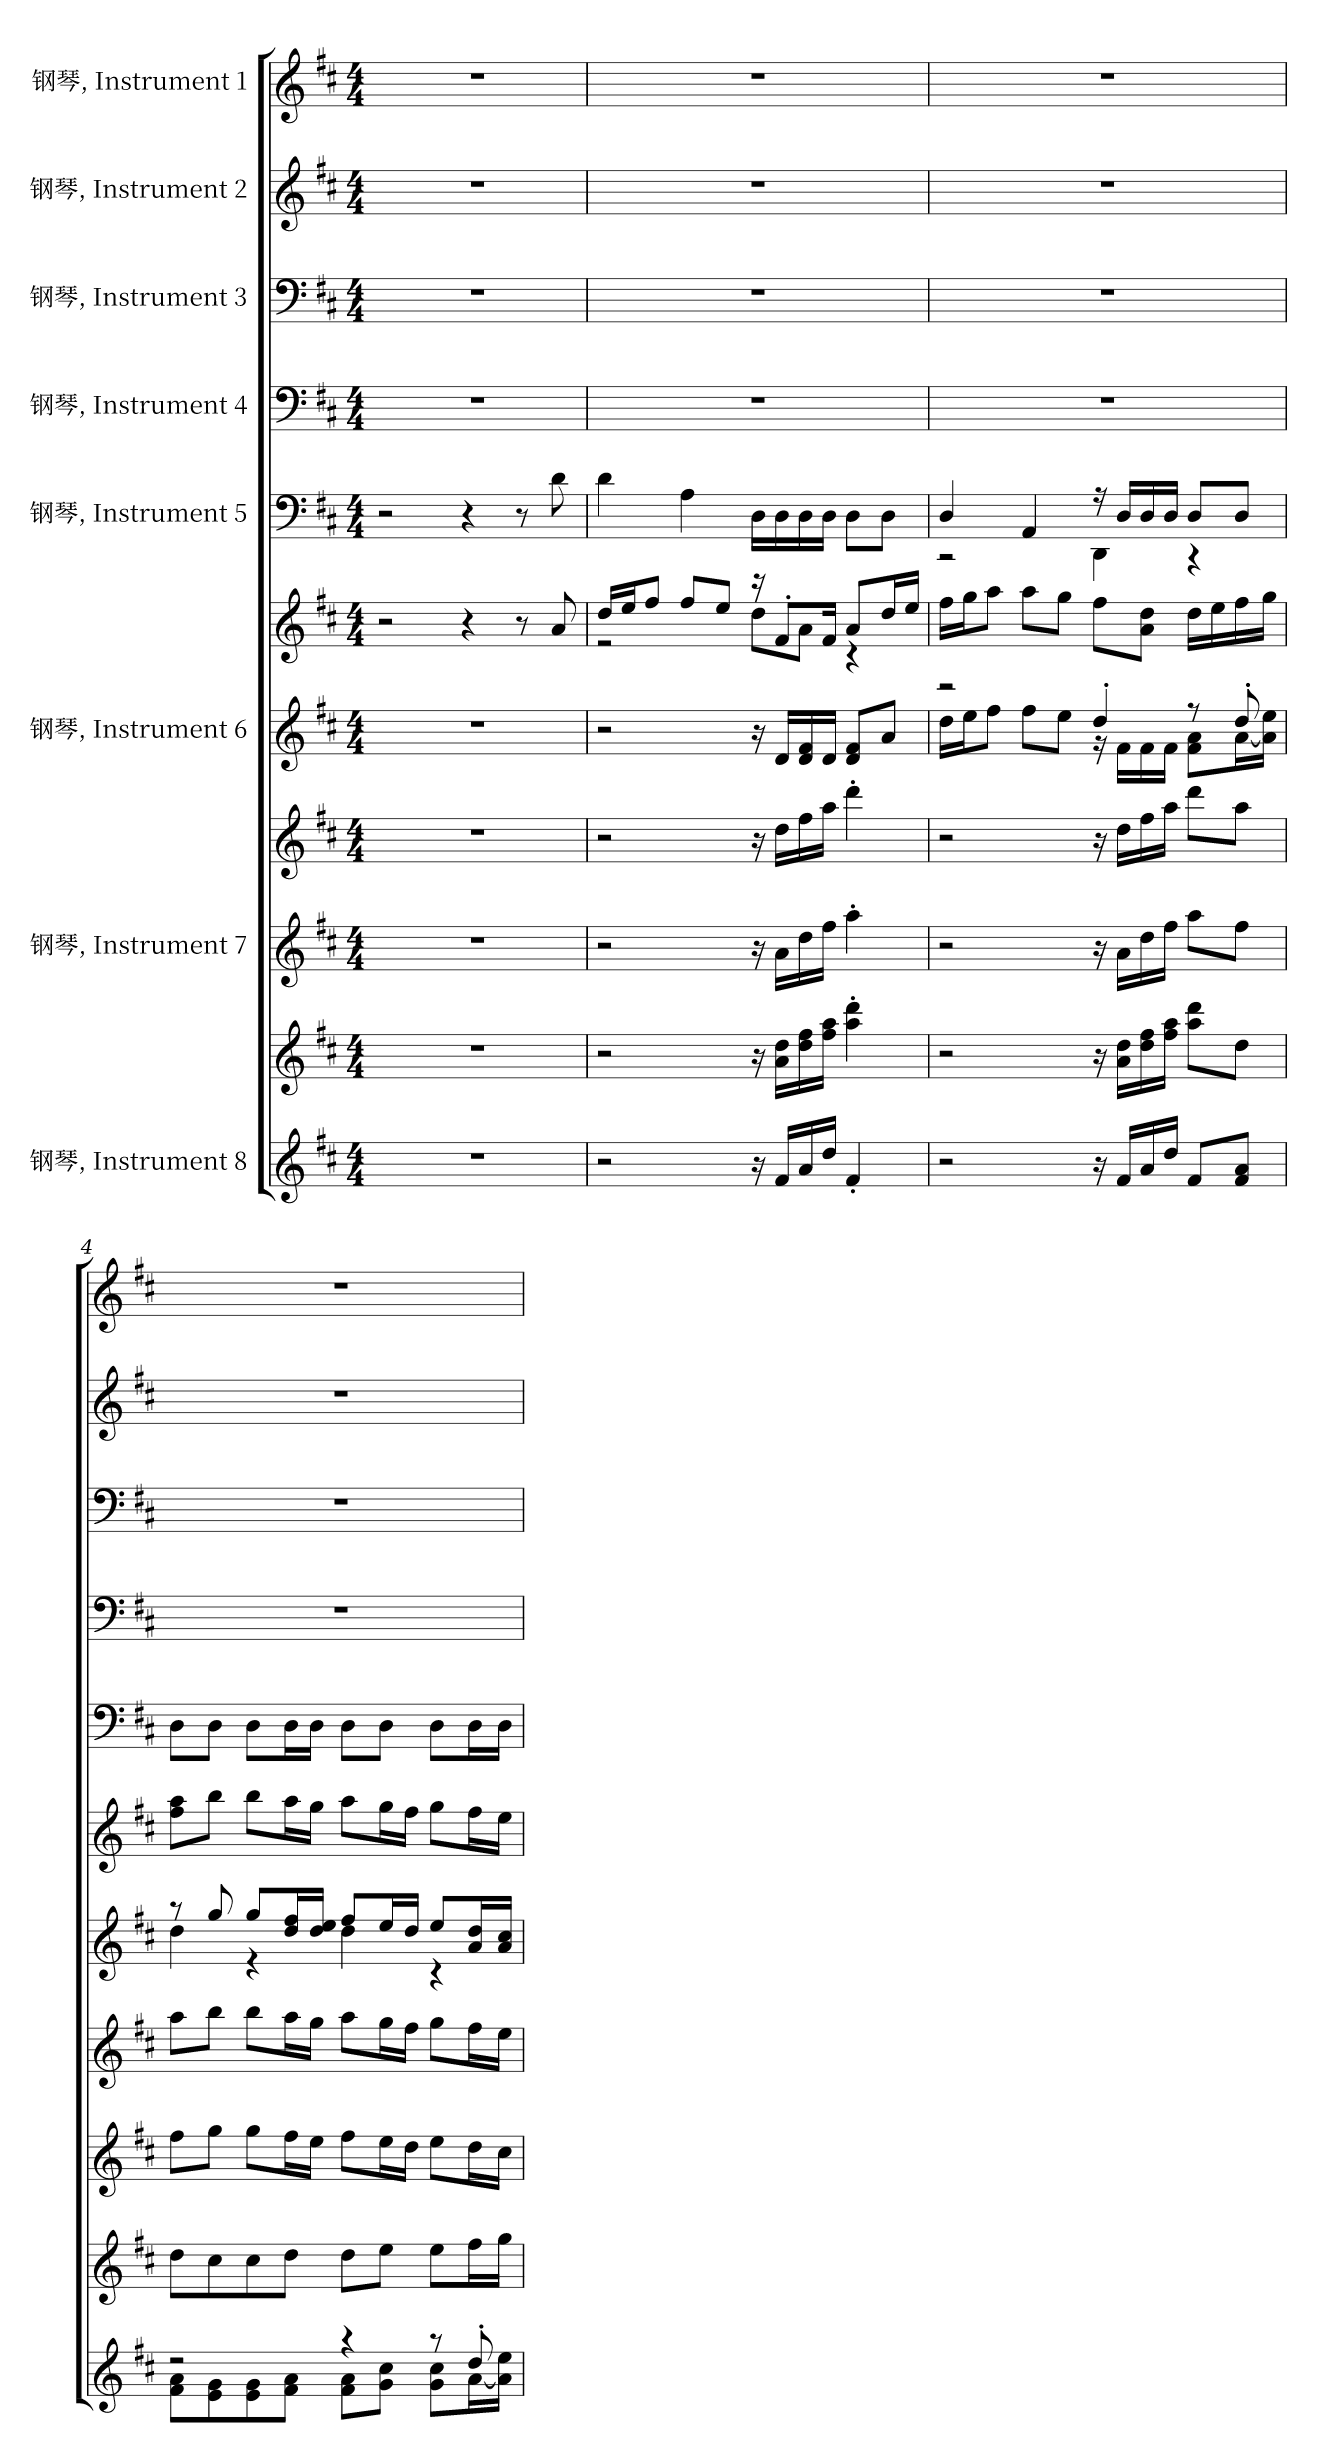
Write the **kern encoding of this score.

**kern	**kern	**kern	**kern	**kern	**kern	**kern	**kern	**kern	**kern	**kern
*part8	*part8	*part7	*part7	*part6	*part6	*part5	*part4	*part3	*part2	*part1
*staff11	*staff10	*staff9	*staff8	*staff7	*staff6	*staff5	*staff4	*staff3	*staff2	*staff1
*I"钢琴, Instrument 8	*	*I"钢琴, Instrument 7	*	*I"钢琴, Instrument 6	*	*I"钢琴, Instrument 5	*I"钢琴, Instrument 4	*I"钢琴, Instrument 3	*I"钢琴, Instrument 2	*I"钢琴, Instrument 1
*clefG2	*clefG2	*clefG2	*clefG2	*clefG2	*clefG2	*clefF4	*clefF4	*clefF4	*clefG2	*clefG2
*k[f#c#]	*k[f#c#]	*k[f#c#]	*k[f#c#]	*k[f#c#]	*k[f#c#]	*k[f#c#]	*k[f#c#]	*k[f#c#]	*k[f#c#]	*k[f#c#]
*M4/4	*M4/4	*M4/4	*M4/4	*M4/4	*M4/4	*M4/4	*M4/4	*M4/4	*M4/4	*M4/4
*MM60	*MM60	*MM60	*MM60	*MM60	*MM60	*MM60	*MM60	*MM60	*MM60	*MM60
=1	=1	=1	=1	=1	=1	=1	=1	=1	=1	=1
1r	1r	1r	1r	1r	2r	2r	1r	1r	1r	1r
.	.	.	.	.	4r	4r	.	.	.	.
.	.	.	.	.	8r	8r	.	.	.	.
.	.	.	.	.	8a/	8d\	.	.	.	.
=2	=2	=2	=2	=2	=2	=2	=2	=2	=2	=2
*	*	*	*	*	*^	*	*	*	*	*
2r	2r	2r	2r	2r	16dd/LL	2r	4d\	1r	1r	1r	1r
.	.	.	.	.	16ee/J	.	.	.	.	.	.
.	.	.	.	.	8ff#/J	.	.	.	.	.	.
.	.	.	.	.	8ff#/L	.	4A\	.	.	.	.
.	.	.	.	.	8ee/J	.	.	.	.	.	.
16r	16r	16r	16r	16r	16r	8dd\L	16D\LL	.	.	.	.
16f#/LL	16a\ 16dd\LL	16a\LL	16dd\LL	16d/LL	8f#'/L	.	16D\	.	.	.	.
16a/	16dd\ 16ff#\	16dd\	16ff#\	16d/ 16f#/	.	8a\J	16D\	.	.	.	.
16dd/JJ	16ff#\ 16aa\JJ	16ff#\JJ	16aa\JJ	16d/JJ	16f#/Jk	.	16D\JJ	.	.	.	.
4f#'/	4aa\' 4ddd\'	4aa'\	4ddd'\	8d/ 8f#/L	8a/L	4r	8D\L	.	.	.	.
.	.	.	.	8a/J	16dd/L	.	8D\J	.	.	.	.
.	.	.	.	.	16ee/JJ	.	.	.	.	.	.
*	*	*	*	*	*v	*v	*	*	*	*	*
=3	=3	=3	=3	=3	=3	=3	=3	=3	=3	=3
*	*	*	*	*^	*	*^	*	*	*	*
2r	2r	2r	2r	2r	16dd\LL	16ff#\LL	4D/	2r	1r	1r	1r	1r
.	.	.	.	.	16ee\J	16gg\J	.	.	.	.	.	.
.	.	.	.	.	8ff#\J	8aa\J	.	.	.	.	.	.
.	.	.	.	.	8ff#\L	8aa\L	4AA/	.	.	.	.	.
.	.	.	.	.	8ee\J	8gg\J	.	.	.	.	.	.
16r	16r	16r	16r	4dd'/	16r	8ff#\L	16r	4DD\	.	.	.	.
16f#/LL	16a\ 16dd\LL	16a\LL	16dd\LL	.	16f#\LL	.	16D/LL	.	.	.	.	.
16a/	16dd\ 16ff#\	16dd\	16ff#\	.	16f#\	8a\ 8dd\J	16D/	.	.	.	.	.
16dd/JJ	16ff#\ 16aa\JJ	16ff#\JJ	16aa\JJ	.	16f#\JJ	.	16D/JJ	.	.	.	.	.
8f#/L	8aa\ 8ddd\L	8aa\L	8ddd\L	8r	8f#\ 8a\L	16dd\LL	8D/L	4r	.	.	.	.
.	.	.	.	.	.	16ee\	.	.	.	.	.	.
8f#/ 8a/J	8dd\J	8ff#\J	8aa\J	8dd'/	[16a\L	16ff#\	8D/J	.	.	.	.	.
.	.	.	.	.	16a\] 16ee\JJ	16gg\JJ	.	.	.	.	.	.
*	*	*	*	*	*	*	*v	*v	*	*	*	*
!!LO:PB:g=z
=4	=4	=4	=4	=4	=4	=4	=4	=4	=4	=4	=4
*^	*	*	*	*	*	*	*	*	*	*	*
2r	8f#\ 8a\L	8dd\L	8ff#\L	8aa\L	8r	4dd\	8ff#\ 8aa\L	8D\L	1r	1r	1r	1r
.	8e\ 8g\	8cc#\	8gg\J	8bb\J	8gg/	.	8bb\J	8D\J	.	.	.	.
.	8e\ 8g\	8cc#\	8gg\L	8bb\L	8gg/L	4r	8bb\L	8D\L	.	.	.	.
.	8f#\ 8a\J	8dd\J	16ff#\L	16aa\L	16dd/ 16ff#/L	.	16aa\L	16D\L	.	.	.	.
.	.	.	16ee\JJ	16gg\JJ	16dd/ 16ee/JJ	.	16gg\JJ	16D\JJ	.	.	.	.
4r	8f#\ 8a\L	8dd\L	8ff#\L	8aa\L	8ff#/L	4dd\	8aa\L	8D\L	.	.	.	.
.	8g\ 8cc#\J	8ee\J	16ee\L	16gg\L	16ee/L	.	16gg\L	8D\J	.	.	.	.
.	.	.	16dd\JJ	16ff#\JJ	16dd/JJ	.	16ff#\JJ	.	.	.	.	.
8r	8g\ 8cc#\L	8ee\L	8ee\L	8gg\L	8ee/L	4r	8gg\L	8D\L	.	.	.	.
8dd'/	[16a\L	16ff#\L	16dd\L	16ff#\L	16a/ 16dd/L	.	16ff#\L	16D\L	.	.	.	.
.	16a\] 16ee\JJ	16gg\JJ	16cc#\JJ	16ee\JJ	16a/ 16cc#/JJ	.	16ee\JJ	16D\JJ	.	.	.	.
*v	*v	*	*	*	*v	*v	*	*	*	*	*	*
=	=	=	=	=	=	=	=	=	=	=
*-	*-	*-	*-	*-	*-	*-	*-	*-	*-	*-
